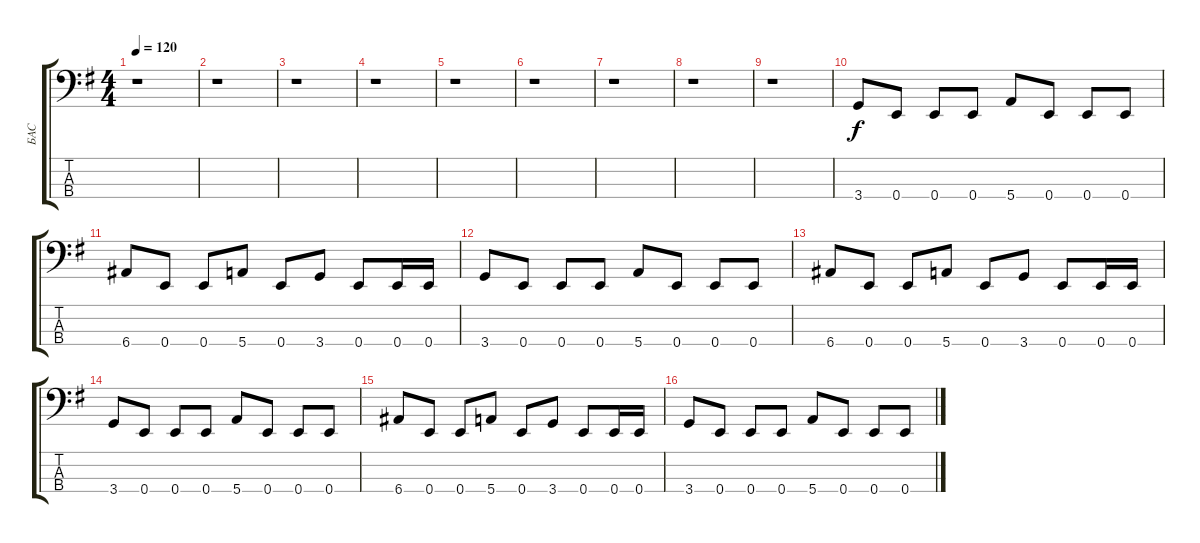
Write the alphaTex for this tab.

\track ("БАС" "БАС") {instrument electricbasspick}
\staff {score tabs}
\tuning (G2 D2 A1 E1) {hide}
\ts (4 4)
\tempo 120
\clef f4
\ks g
r.1{dy f} |
r.1 |
r.1 |
r.1 |
r.1 |
r.1 |
r.1 |
r.1 |
r.1 |
3.4.8 0.4.8 0.4.8 0.4.8 5.4.8 0.4.8 0.4.8 0.4.8 |
6.4.8 0.4.8 0.4.8 5.4.8 0.4.8 3.4.8 0.4.8 0.4.16 0.4.16 |
3.4.8 0.4.8 0.4.8 0.4.8 5.4.8 0.4.8 0.4.8 0.4.8 |
6.4.8 0.4.8 0.4.8 5.4.8 0.4.8 3.4.8 0.4.8 0.4.16 0.4.16 |
3.4.8 0.4.8 0.4.8 0.4.8 5.4.8 0.4.8 0.4.8 0.4.8 |
6.4.8 0.4.8 0.4.8 5.4.8 0.4.8 3.4.8 0.4.8 0.4.16 0.4.16 |
3.4.8 0.4.8 0.4.8 0.4.8 5.4.8 0.4.8 0.4.8 0.4.8
